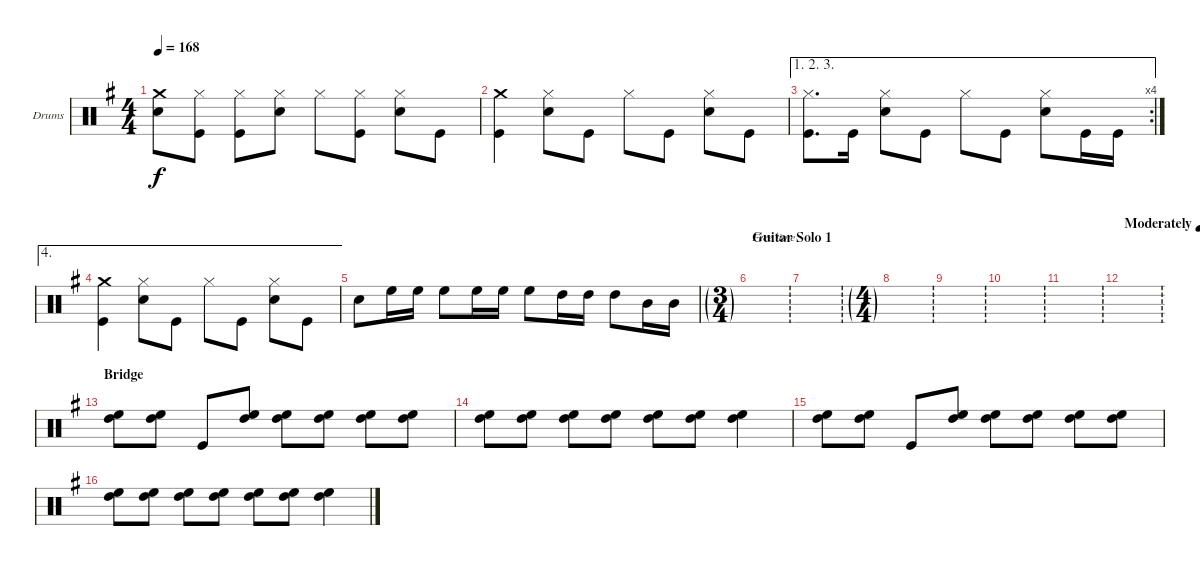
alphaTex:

\defaultSystemsLayout 4
\bracketExtendMode groupsimilarinstruments
\firstSystemTrackNameOrientation horizontal
\otherSystemsTrackNameOrientation horizontal
\track ("Nick Menza" "Drums") {instrument percussion}
\staff {score}
\articulation defaults
\ts (4 4)
\tempo 168
\clef neutral
\scale
0.322034
\ks g
("Crash medium (hit)" "Snare (hit) 2").8{dy f} ("Kick (hit)" "Hi-Hat (closed)").8 ("Kick (hit)" "Hi-Hat (closed)").8 ("Hi-Hat (closed)" "Snare (hit) 2").8 "Hi-Hat (closed)".8 ("Kick (hit)" "Hi-Hat (closed)").8 ("Hi-Hat (closed)" "Snare (hit) 2").8 "Kick (hit)".8 |
\scale
0.322034 ("Kick (hit)" "Crash medium (hit)").4 ("Hi-Hat (closed)" "Snare (hit) 2").8 "Kick (hit)".8 "Hi-Hat (closed)".8 "Kick (hit)".8 ("Hi-Hat (closed)" "Snare (hit) 2").8 "Kick (hit)".8 |
\ae (1 2 3)
\rc 4
\scale
0.355932 ("Kick (hit)" "Hi-Hat (closed)").8{d} "Kick (hit)".16 ("Hi-Hat (closed)" "Snare (hit) 2").8 "Kick (hit)".8 "Hi-Hat (closed)".8 "Kick (hit)".8 ("Hi-Hat (closed)" "Snare (hit) 2").8 "Kick (hit)".16 "Kick (hit)".16 |
\ae 4
\scale
0.239496 ("Kick (hit)" "Crash medium (hit)").4 ("Hi-Hat (closed)" "Snare (hit) 2").8 "Kick (hit)".8 "Hi-Hat (closed)".8 "Kick (hit)".8 ("Hi-Hat (closed)" "Snare (hit) 2").8 "Kick (hit)".8 |
\scale
0.239496 "Snare (hit) 2".8 "High Floor Tom (hit)".16 "High Floor Tom (hit)".16 "High Floor Tom (hit)".8 "High Floor Tom (hit)".16 "High Floor Tom (hit)".16 "High Floor Tom (hit)".8 "High Tom (hit)".16 "High Tom (hit)".16 "High Tom (hit)".8 "Mid Tom (hit)".16 "Mid Tom (hit)".16 |
\ts (3 4)
\beaming (8 2 2 2)
\ft
\section ("" "Guitar Solo 1")
\scale
0.521008 |
\ft
\scale
0.239496 |
\ts (4 4)
\ft
\scale
0.521008 |
\ft
\scale
0.239496 |
\ft
\scale
0.333333 |
\ft
\scale
0.333333 |
\ft
\tempo (129.847 "Moderately")
\scale
0.333333 |
\section ("" "Bridge")
\scale
0.502183 ("High Floor Tom (hit)" "High Tom (hit)").8 ("High Floor Tom (hit)" "High Tom (hit)").8 "Kick (hit)".8 ("High Floor Tom (hit)" "High Tom (hit)").8 ("High Floor Tom (hit)" "High Tom (hit)").8 ("High Floor Tom (hit)" "High Tom (hit)").8 ("High Floor Tom (hit)" "High Tom (hit)").8 ("High Floor Tom (hit)" "High Tom (hit)").8 |
\scale
0.248908 ("High Floor Tom (hit)" "High Tom (hit)").8 ("High Floor Tom (hit)" "High Tom (hit)").8 ("High Floor Tom (hit)" "High Tom (hit)").8 ("High Floor Tom (hit)" "High Tom (hit)").8 ("High Floor Tom (hit)" "High Tom (hit)").8 ("High Floor Tom (hit)" "High Tom (hit)").8 ("High Floor Tom (hit)" "High Tom (hit)").4 |
\scale
0.248908 ("High Floor Tom (hit)" "High Tom (hit)").8 ("High Floor Tom (hit)" "High Tom (hit)").8 "Kick (hit)".8 ("High Floor Tom (hit)" "High Tom (hit)").8 ("High Floor Tom (hit)" "High Tom (hit)").8 ("High Floor Tom (hit)" "High Tom (hit)").8 ("High Floor Tom (hit)" "High Tom (hit)").8 ("High Floor Tom (hit)" "High Tom (hit)").8 |
\scale
0.333333 ("High Floor Tom (hit)" "High Tom (hit)").8 ("High Floor Tom (hit)" "High Tom (hit)").8 ("High Floor Tom (hit)" "High Tom (hit)").8 ("High Floor Tom (hit)" "High Tom (hit)").8 ("High Floor Tom (hit)" "High Tom (hit)").8 ("High Floor Tom (hit)" "High Tom (hit)").8 ("High Floor Tom (hit)" "High Tom (hit)").4
